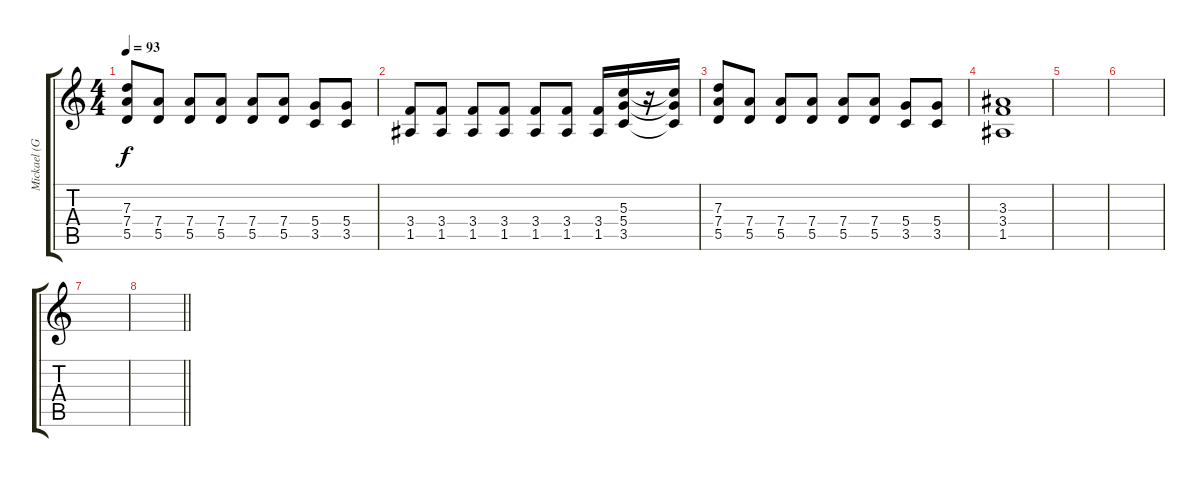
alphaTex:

\track ("Mickael (Guitar_01)" "Mickael (G") {instrument overdrivenguitar}
\staff {score tabs}
\tuning (E4 B3 G3 D3 A2 E2) {hide}
\ts (4 4)
\tempo 93
\clef g2
\ks c
(7.3 7.4 5.5).8{dy f} (7.4 5.5).8 (7.4 5.5).8 (7.4 5.5).8 (7.4 5.5).8 (7.4 5.5).8 (5.4 3.5).8 (5.4 3.5).8 |
(3.4 1.5).8 (3.4 1.5).8 (3.4 1.5).8 (3.4 1.5).8 (3.4 1.5).8 (3.4 1.5).8 (3.4 1.5).16 (5.3 5.4 3.5).16 r.16 (5.3{t} 5.4{t} 3.5{t}).16 |
(7.3 7.4 5.5).8 (7.4 5.5).8 (7.4 5.5).8 (7.4 5.5).8 (7.4 5.5).8 (7.4 5.5).8 (5.4 3.5).8 (5.4 3.5).8 |
(3.3 3.4 1.5).1 |
|
|
|
\barLineRight lightlight
